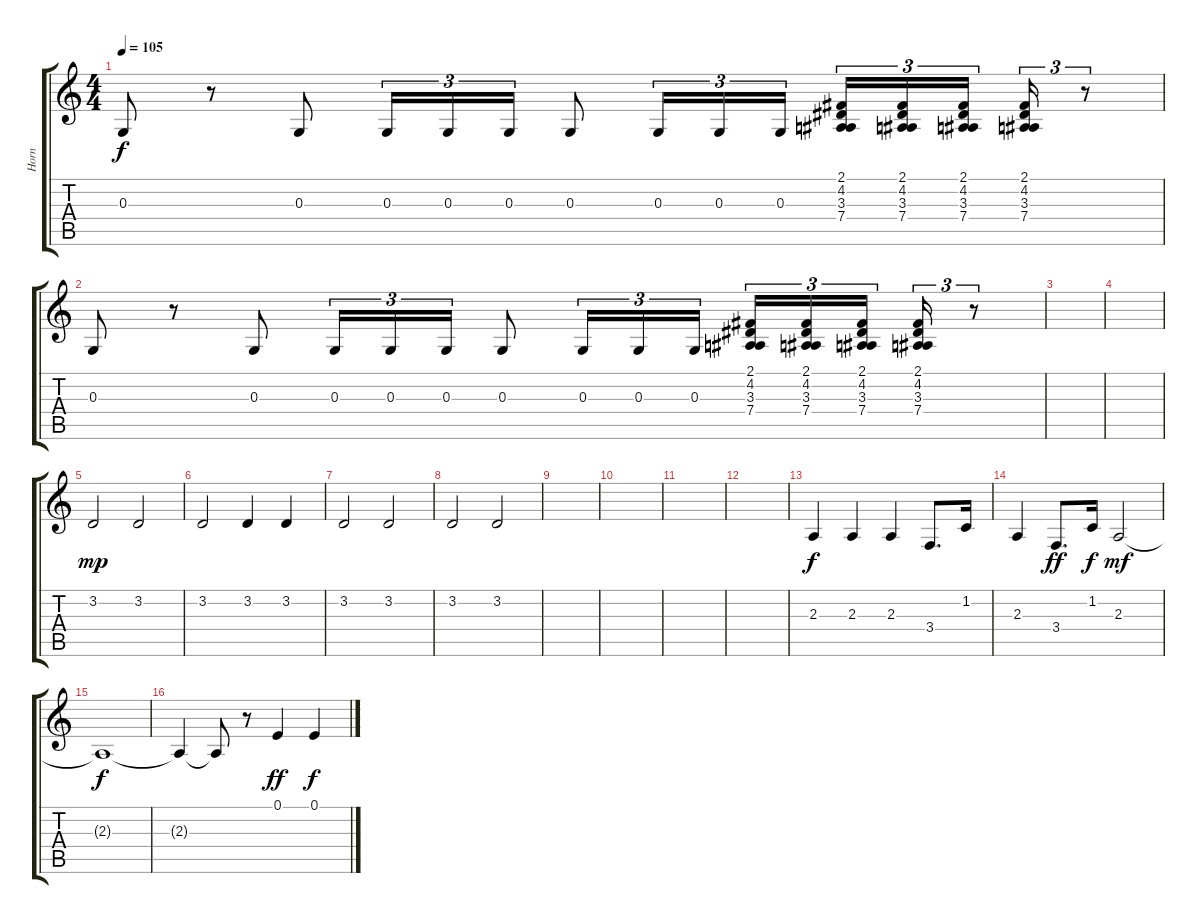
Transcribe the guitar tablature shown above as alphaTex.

\track ("Horn" "Horn") {instrument frenchhorn}
\staff {score tabs}
\tuning (E4 B3 G3 D3 A2 E2) {hide}
\ts (4 4)
\tempo 105
\clef g2
\ks c
0.3.8{dy f} r.8 0.3.8 0.3.16{tu (3 2)} 0.3.16{tu (3 2)} 0.3.16{tu (3 2)} 0.3.8 0.3.16{tu (3 2)} 0.3.16{tu (3 2)} 0.3.16{tu (3 2)} (2.1 4.2 3.3 7.4).16{tu (3 2)} (2.1 4.2 3.3 7.4).16{tu (3 2)} (2.1 4.2 3.3 7.4).16{tu (3 2) beam splitsecondary} (2.1 4.2 3.3 7.4).16{tu (3 2)} r.8{tu (3 2)} |
0.3.8 r.8 0.3.8 0.3.16{tu (3 2)} 0.3.16{tu (3 2)} 0.3.16{tu (3 2)} 0.3.8 0.3.16{tu (3 2)} 0.3.16{tu (3 2)} 0.3.16{tu (3 2)} (2.1 4.2 3.3 7.4).16{tu (3 2)} (2.1 4.2 3.3 7.4).16{tu (3 2)} (2.1 4.2 3.3 7.4).16{tu (3 2) beam splitsecondary} (2.1 4.2 3.3 7.4).16{tu (3 2)} r.8{tu (3 2)} |
|
|
3.2.2{dy mp} 3.2.2 |
3.2.2 3.2.4 3.2.4 |
3.2.2 3.2.2 |
3.2.2 3.2.2 |
|
|
|
|
2.3.4{dy f} 2.3.4 2.3.4 3.4.8{d} 1.2.16 |
2.3.4 3.4.8{d dy ff} 1.2.16{dy f} 2.3.2{dy mf} |
2.3{t}.1{dy f} |
2.3{t}.4 2.3{t}.8 r.8 0.1.4{dy ff} 0.1.4{dy f}
